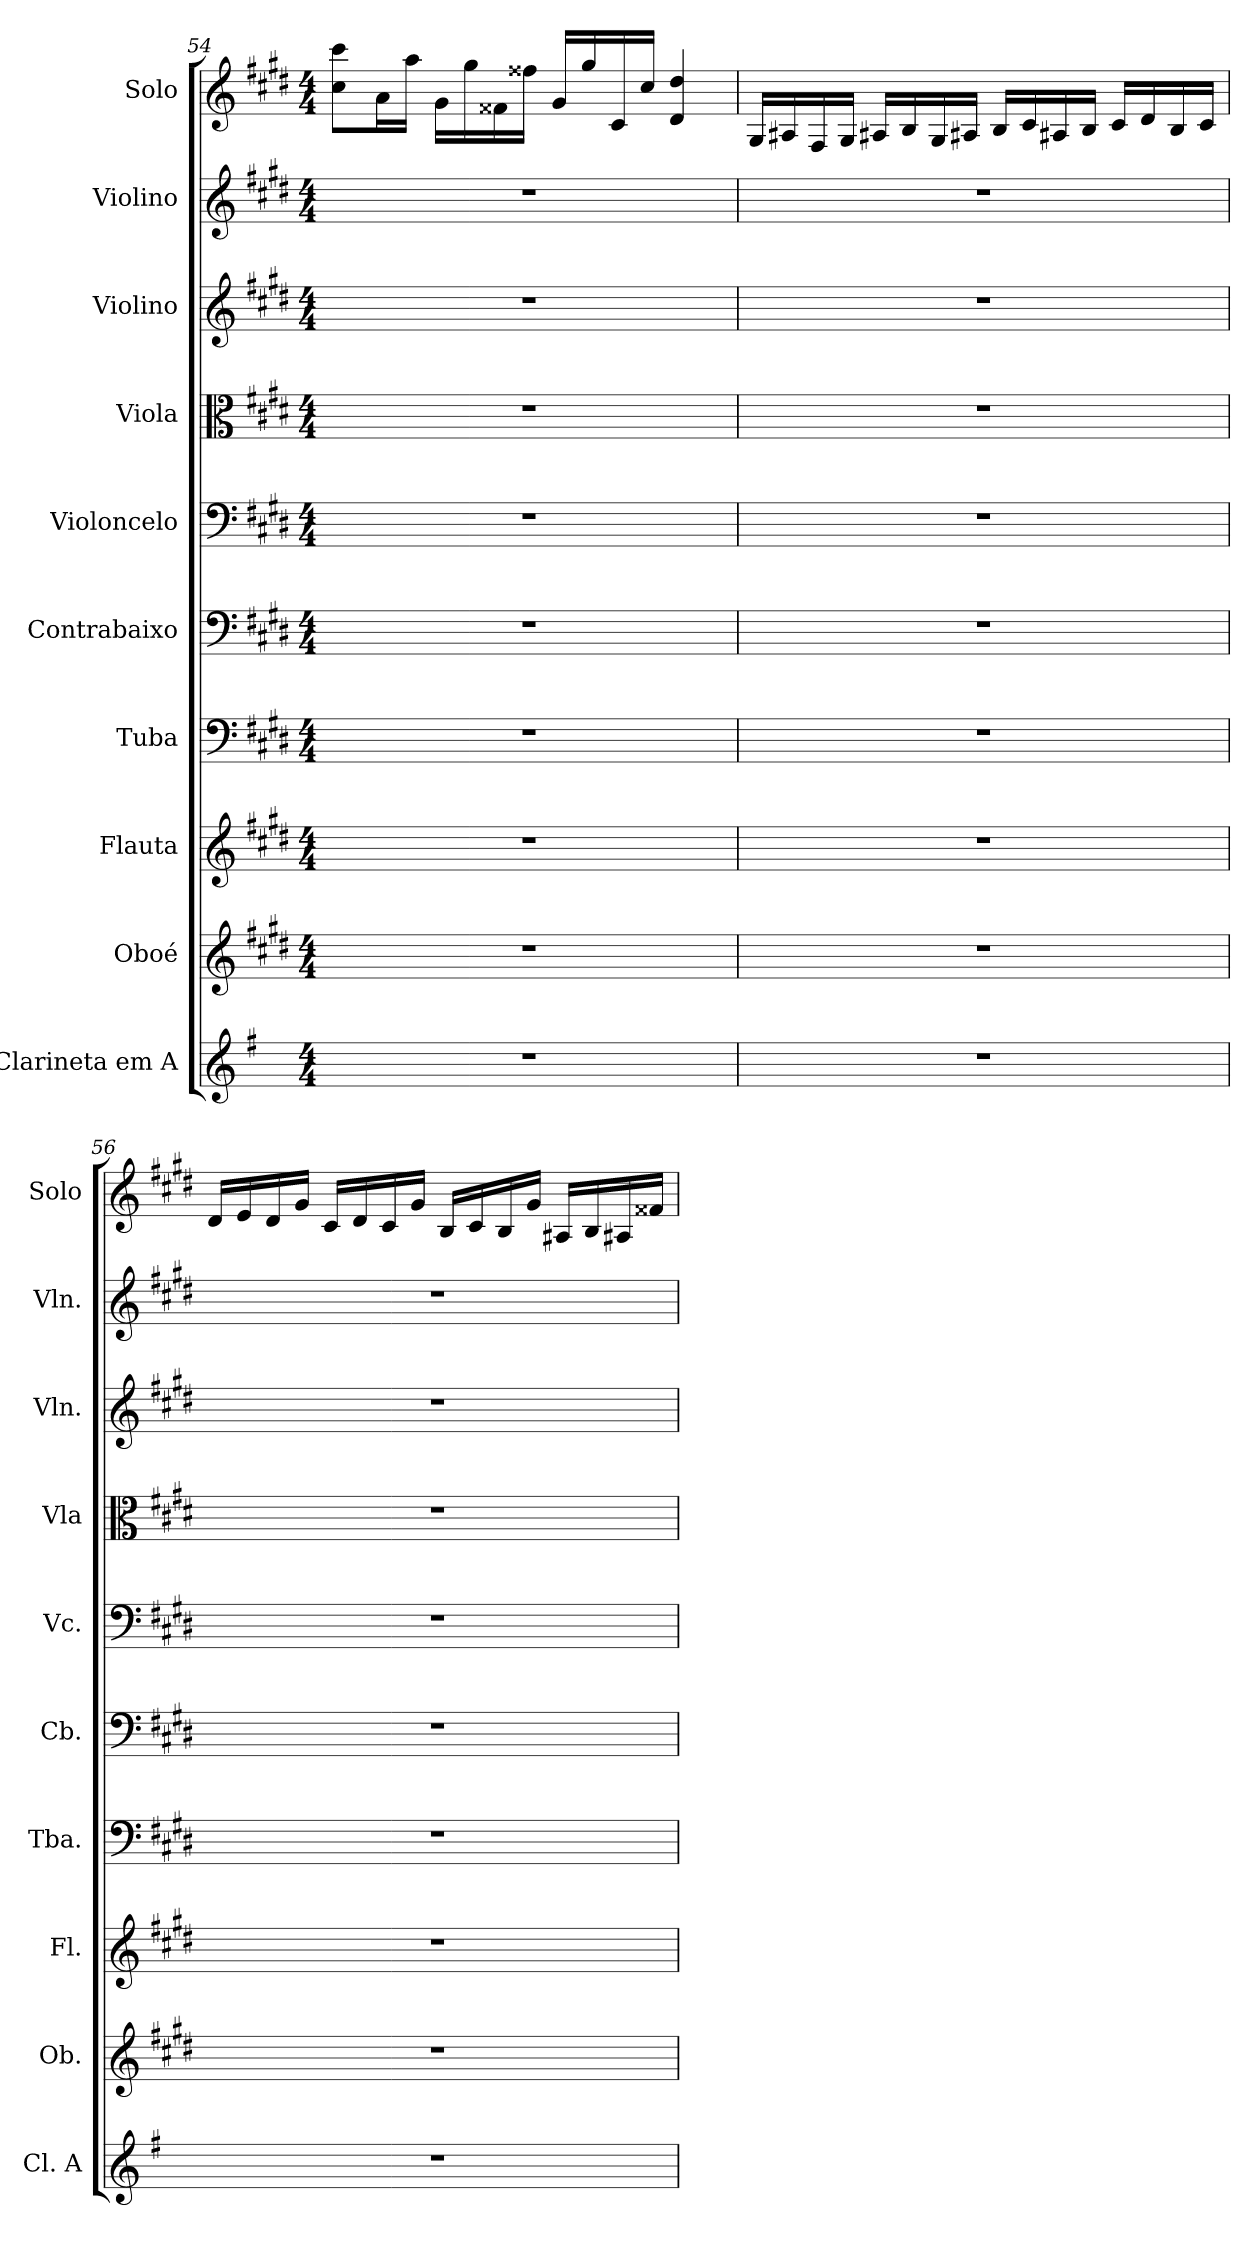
**kern	**kern	**kern	**kern	**kern	**kern	**kern	**kern	**kern	**kern
*part10	*part9	*part8	*part7	*part6	*part5	*part4	*part3	*part2	*part1
*staff10	*staff9	*staff8	*staff7	*staff6	*staff5	*staff4	*staff3	*staff2	*staff1
*I"Clarineta em A	*I"Oboé	*I"Flauta	*I"Tuba	*I"Contrabaixo	*I"Violoncelo	*I"Viola	*I"Violino	*I"Violino	*I"Solo
*I'Cl. A	*I'Ob.	*I'Fl.	*I'Tba.	*I'Cb.	*I'Vc.	*I'Vla	*I'Vln.	*I'Vln.	*I'Solo
!!LO:LB:g=z
*clefG2	*clefG2	*clefG2	*clefF4	*clefF4	*clefF4	*clefC3	*clefG2	*clefG2	*clefG2
*ITrd2c3	*	*	*	*ITrd7c12	*	*	*	*	*
*k[f#c#g#d#]	*k[f#c#g#d#]	*k[f#c#g#d#]	*k[f#c#g#d#]	*k[f#c#g#d#]	*k[f#c#g#d#]	*k[f#c#g#d#]	*k[f#c#g#d#]	*k[f#c#g#d#]	*k[f#c#g#d#]
*M4/4	*M4/4	*M4/4	*M4/4	*M4/4	*M4/4	*M4/4	*M4/4	*M4/4	*M4/4
=54	=54	=54	=54	=54	=54	=54	=54	=54	=54
1r	1r	1r	1r	1r	1r	1r	1r	1r	8cc#\ 8ccc#\L
.	.	.	.	.	.	.	.	.	16a\L
.	.	.	.	.	.	.	.	.	16aa\JJ
.	.	.	.	.	.	.	.	.	16g#\LL
.	.	.	.	.	.	.	.	.	16gg#\
.	.	.	.	.	.	.	.	.	16f##X\
.	.	.	.	.	.	.	.	.	16ff##X\JJ
.	.	.	.	.	.	.	.	.	16g#/LL
.	.	.	.	.	.	.	.	.	16gg#/
.	.	.	.	.	.	.	.	.	16c#/
.	.	.	.	.	.	.	.	.	16cc#/JJ
.	.	.	.	.	.	.	.	.	4d#/ 4dd#/
=55	=55	=55	=55	=55	=55	=55	=55	=55	=55
1r	1r	1r	1r	1r	1r	1r	1r	1r	16G#/LL
.	.	.	.	.	.	.	.	.	16A#X/
.	.	.	.	.	.	.	.	.	16F#/
.	.	.	.	.	.	.	.	.	16G#/JJ
.	.	.	.	.	.	.	.	.	16A#X/LL
.	.	.	.	.	.	.	.	.	16B/
.	.	.	.	.	.	.	.	.	16G#/
.	.	.	.	.	.	.	.	.	16A#X/JJ
.	.	.	.	.	.	.	.	.	16B/LL
.	.	.	.	.	.	.	.	.	16c#/
.	.	.	.	.	.	.	.	.	16A#X/
.	.	.	.	.	.	.	.	.	16B/JJ
.	.	.	.	.	.	.	.	.	16c#/LL
.	.	.	.	.	.	.	.	.	16d#/
.	.	.	.	.	.	.	.	.	16B/
.	.	.	.	.	.	.	.	.	16c#/JJ
!!LO:LB:g=z
=56	=56	=56	=56	=56	=56	=56	=56	=56	=56
1r	1r	1r	1r	1r	1r	1r	1r	1r	16d#/LL
.	.	.	.	.	.	.	.	.	16e/
.	.	.	.	.	.	.	.	.	16d#/
.	.	.	.	.	.	.	.	.	16g#/JJ
.	.	.	.	.	.	.	.	.	16c#/LL
.	.	.	.	.	.	.	.	.	16d#/
.	.	.	.	.	.	.	.	.	16c#/
.	.	.	.	.	.	.	.	.	16g#/JJ
.	.	.	.	.	.	.	.	.	16B/LL
.	.	.	.	.	.	.	.	.	16c#/
.	.	.	.	.	.	.	.	.	16B/
.	.	.	.	.	.	.	.	.	16g#/JJ
.	.	.	.	.	.	.	.	.	16A#X/LL
.	.	.	.	.	.	.	.	.	16B/
.	.	.	.	.	.	.	.	.	16A#X/
.	.	.	.	.	.	.	.	.	16f##X/JJ
=	=	=	=	=	=	=	=	=	=
*-	*-	*-	*-	*-	*-	*-	*-	*-	*-
